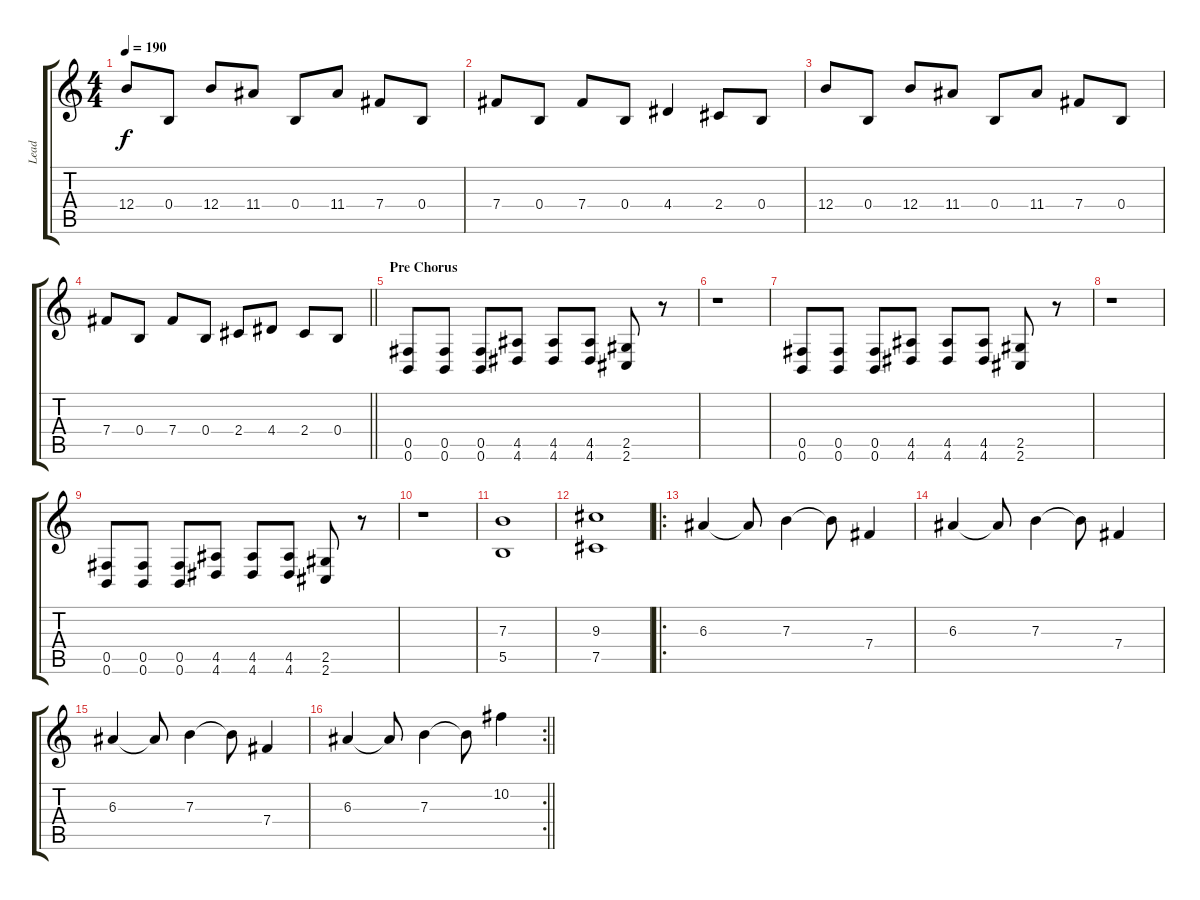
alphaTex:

\track ("Lead" "Lead") {instrument distortionguitar}
\staff {score tabs}
\tuning (Db4 Ab3 E3 B2 Gb2 B1) {hide}
\ts (4 4)
\tempo 190
\clef g2
\ks c
12.4.8{dy f} 0.4.8 12.4.8 11.4.8 0.4.8 11.4.8 7.4.8 0.4.8 |
7.4.8 0.4.8 7.4.8 0.4.8 4.4.4 2.4.8 0.4.8 |
12.4.8 0.4.8 12.4.8 11.4.8 0.4.8 11.4.8 7.4.8 0.4.8 |
\barLineRight lightlight
7.4.8 0.4.8 7.4.8 0.4.8 2.4.8 4.4.8 2.4.8 0.4.8 |
\section ("" "Pre Chorus")
(0.5 0.6).8 (0.5 0.6).8 (0.5 0.6).8 (4.5 4.6).8 (4.5 4.6).8 (4.5 4.6).8 (2.5 2.6).8 r.8 |
r.1 |
(0.5 0.6).8 (0.5 0.6).8 (0.5 0.6).8 (4.5 4.6).8 (4.5 4.6).8 (4.5 4.6).8 (2.5 2.6).8 r.8 |
r.1 |
(0.5 0.6).8 (0.5 0.6).8 (0.5 0.6).8 (4.5 4.6).8 (4.5 4.6).8 (4.5 4.6).8 (2.5 2.6).8 r.8 |
r.1 |
(7.3 5.5).1 |
(9.3 7.5).1 |
\ro
6.3.4 6.3{t}.8 7.3.4 7.3{t}.8 7.4.4 |
6.3.4 6.3{t}.8 7.3.4 7.3{t}.8 7.4.4 |
6.3.4 6.3{t}.8 7.3.4 7.3{t}.8 7.4.4 |
\rc 2
\barLineRight lightlight
6.3.4 6.3{t}.8 7.3.4 7.3{t}.8 10.2.4
